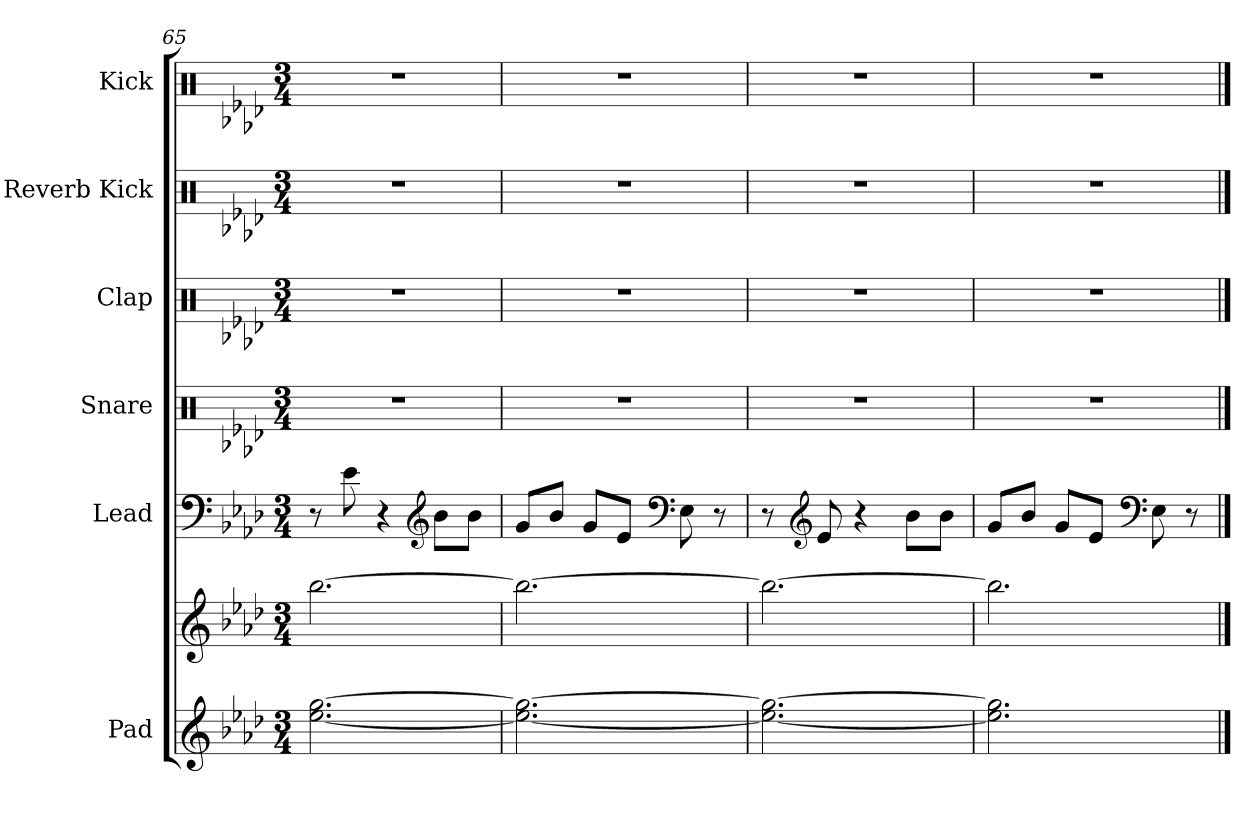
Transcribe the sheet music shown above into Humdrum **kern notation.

**kern	**kern	**kern	**kern	**kern	**kern	**kern
*part6	*part6	*part5	*part4	*part3	*part2	*part1
*staff7	*staff6	*staff5	*staff4	*staff3	*staff2	*staff1
*I"Pad	*	*I"Lead	*I"Snare	*I"Clap	*I"Reverb Kick	*I"Kick
*I'Pad	*	*I'Lead	*I'Snare	*I'Clap	*I'R. Kick	*I'Kick
*clefG2	*clefG2	*clefF4	*clefX	*clefX	*clefX	*clefX
*k[b-e-a-d-]	*k[b-e-a-d-]	*k[b-e-a-d-]	*k[b-e-a-d-]	*k[b-e-a-d-]	*k[b-e-a-d-]	*k[b-e-a-d-]
*M3/4	*M3/4	*M3/4	*M3/4	*M3/4	*M3/4	*M3/4
=65	=65	=65	=65	=65	=65	=65
[2.ee-\ [2.gg\	[2.bb-\	8r	2.r	2.r	2.r	2.r
.	.	8e-\	.	.	.	.
.	.	4r	.	.	.	.
*	*	*clefG2	*	*	*	*
.	.	8b-\L	.	.	.	.
.	.	8b-\J	.	.	.	.
=66	=66	=66	=66	=66	=66	=66
2.ee-\_ 2.gg\_	2.bb-\_	8g/L	2.r	2.r	2.r	2.r
.	.	8b-/J	.	.	.	.
.	.	8g/L	.	.	.	.
.	.	8e-/J	.	.	.	.
*	*	*clefF4	*	*	*	*
.	.	8E-\	.	.	.	.
.	.	8r	.	.	.	.
=67	=67	=67	=67	=67	=67	=67
2.ee-\_ 2.gg\_	2.bb-\_	8r	2.r	2.r	2.r	2.r
*	*	*clefG2	*	*	*	*
.	.	8e-/	.	.	.	.
.	.	4r	.	.	.	.
.	.	8b-\L	.	.	.	.
.	.	8b-\J	.	.	.	.
!!LO:PB:g=z
=68	=68	=68	=68	=68	=68	=68
2.ee-\] 2.gg\]	2.bb-\]	8g/L	2.r	2.r	2.r	2.r
.	.	8b-/J	.	.	.	.
.	.	8g/L	.	.	.	.
.	.	8e-/J	.	.	.	.
*	*	*clefF4	*	*	*	*
.	.	8E-\	.	.	.	.
.	.	8r	.	.	.	.
==	==	==	==	==	==	==
*-	*-	*-	*-	*-	*-	*-
